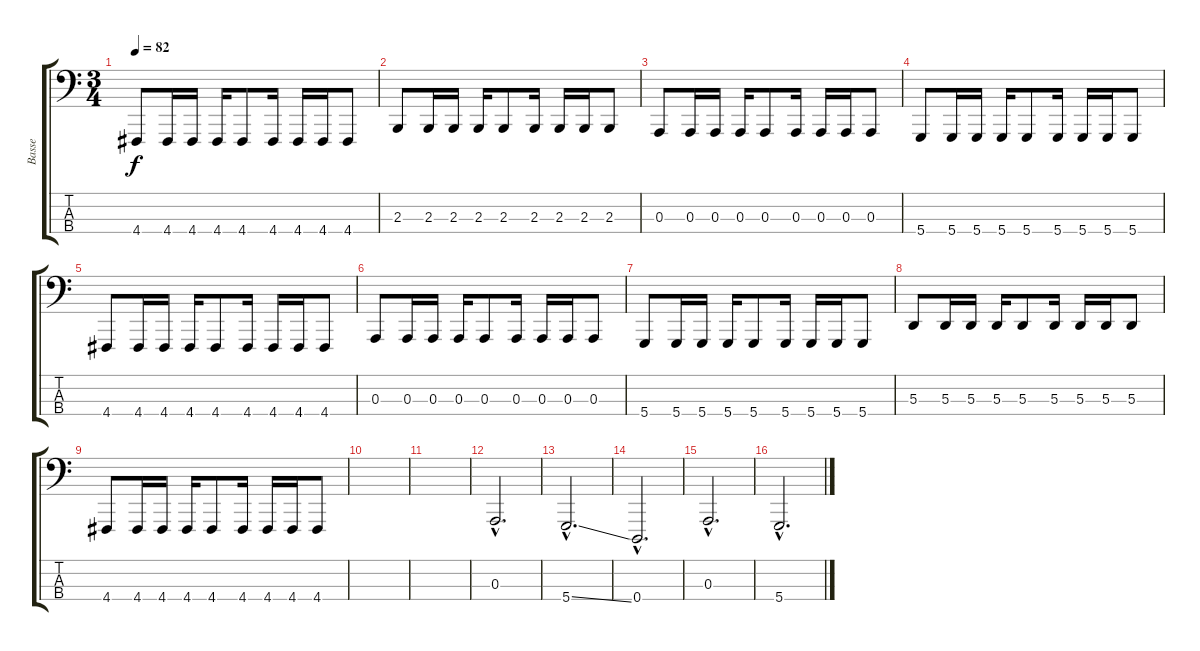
\track ("Basse" "Basse") {instrument lead8bassandlead}
\staff {score tabs}
\tuning (G2 D2 A1 D1) {hide}
\ts (3 4)
\tempo 82
\clef f4
\ks c
4.4.8{dy f} 4.4.16 4.4.16 4.4.16 4.4.8 4.4.16 4.4.16 4.4.16 4.4.8 |
2.3.8 2.3.16 2.3.16 2.3.16 2.3.8 2.3.16 2.3.16 2.3.16 2.3.8 |
0.3.8 0.3.16 0.3.16 0.3.16 0.3.8 0.3.16 0.3.16 0.3.16 0.3.8 |
5.4.8 5.4.16 5.4.16 5.4.16 5.4.8 5.4.16 5.4.16 5.4.16 5.4.8 |
4.4.8 4.4.16 4.4.16 4.4.16 4.4.8 4.4.16 4.4.16 4.4.16 4.4.8 |
0.3.8 0.3.16 0.3.16 0.3.16 0.3.8 0.3.16 0.3.16 0.3.16 0.3.8 |
5.4.8 5.4.16 5.4.16 5.4.16 5.4.8 5.4.16 5.4.16 5.4.16 5.4.8 |
5.3.8 5.3.16 5.3.16 5.3.16 5.3.8 5.3.16 5.3.16 5.3.16 5.3.8 |
4.4.8 4.4.16 4.4.16 4.4.16 4.4.8 4.4.16 4.4.16 4.4.16 4.4.8 |
|
|
0.3{hac}.2{d} |
5.4{ss hac}.2{d} |
0.4{hac}.2{d} |
0.3{hac}.2{d} |
5.4{ss hac}.2{d}
